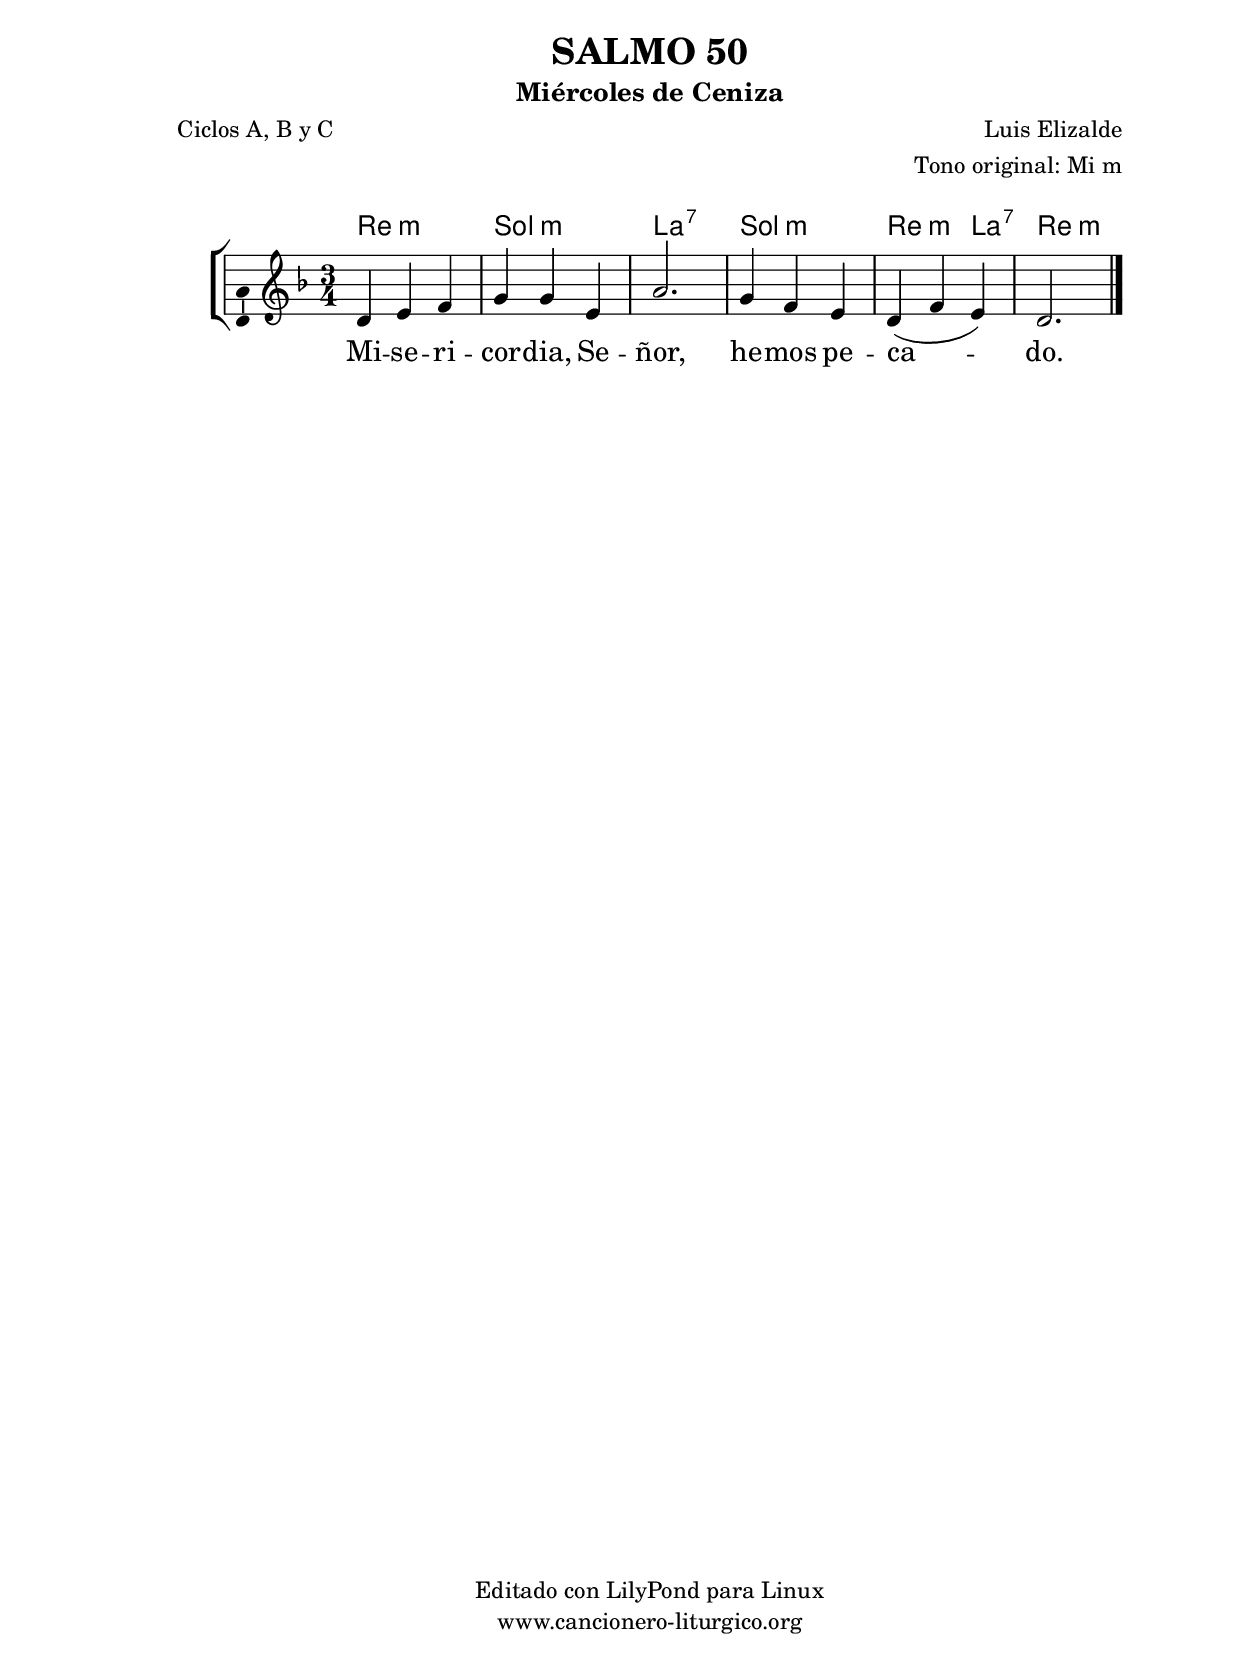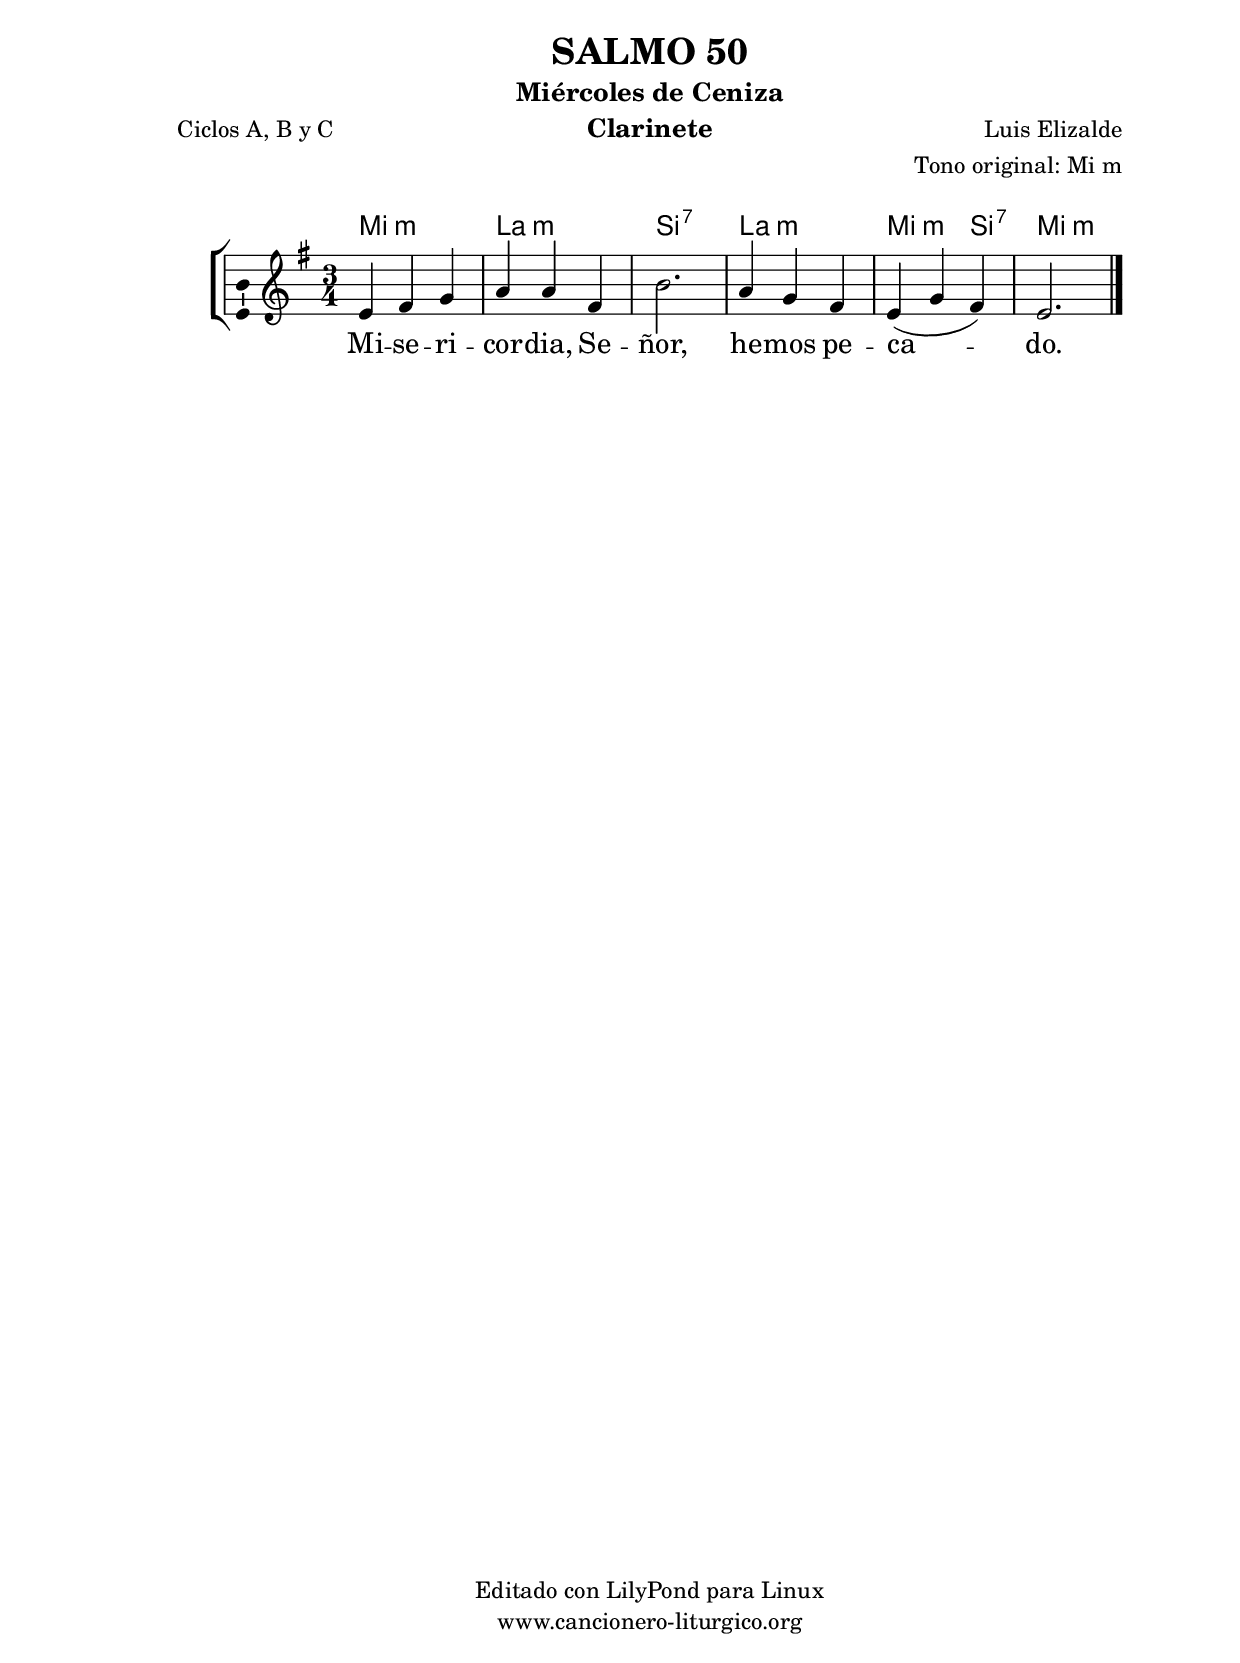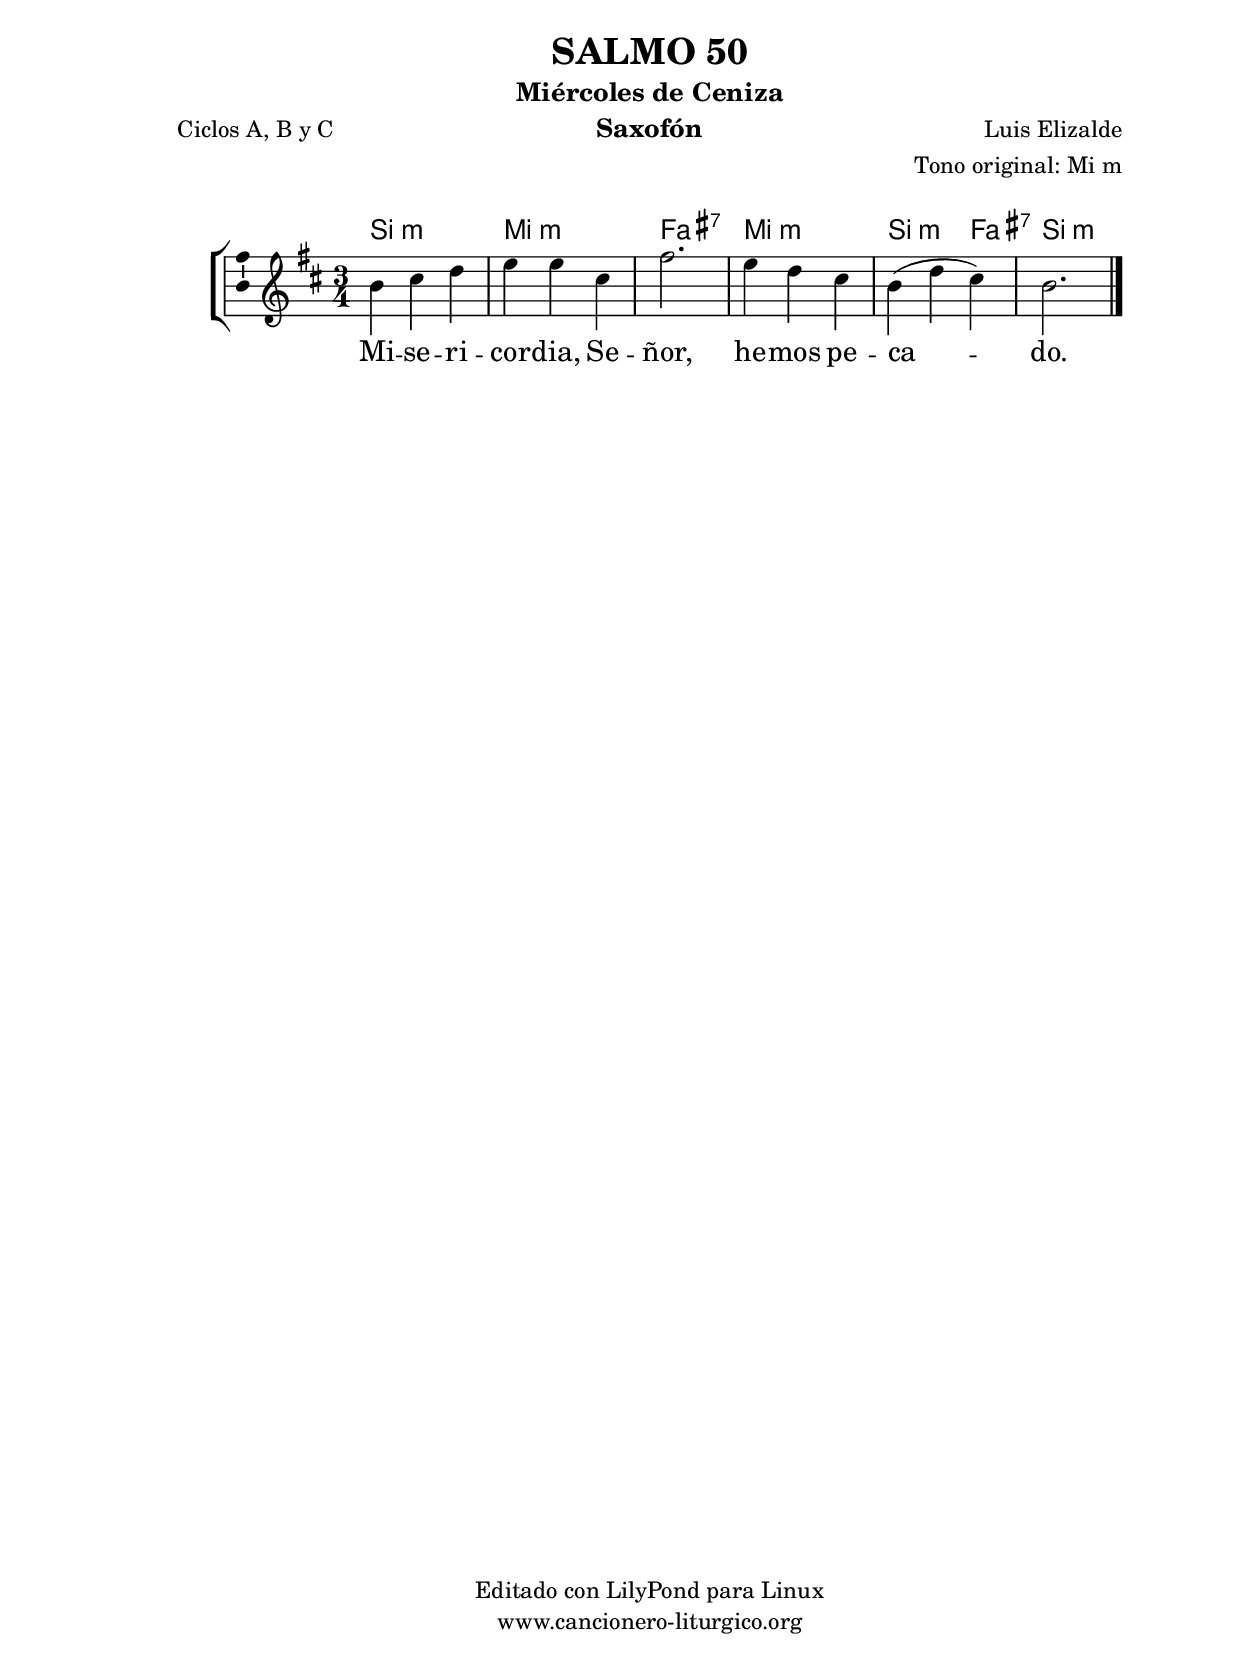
%
%para convertir .midi en .wav:
%timidity filename.midi -Ow -o finename.wav
%
%
%Para convertir de .wav a .mp3:
%lame -h -m j filename.wav
%
%
%para escuchar el midi:
%timidity nombrefichero.midi
%


%versión de lilypond para la que se ha escrito esta partitura:
\version "2.16.0"

	%Tamaño papel
	#(set-default-paper-size "a4")
	%Tamaño partitura
	#(set-global-staff-size 20)
	%No responde al pulsar sobre una nota
	#(ly:set-option 'point-and-click #f)

%parámetros del encabezamiento:
\header {
	title = "SALMO 50"
	subtitle = "Miércoles de Ceniza"
	composer = "Luis Elizalde"
	poet = "Ciclos A, B y C"
	meter = ""
	arranger = "Tono original: Mi m"
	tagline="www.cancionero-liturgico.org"
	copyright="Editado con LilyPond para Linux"
	}

%parámetros asociados al papel:
\paper  {
	oddHeaderMarkup = \markup {\fill-line { \on-the-fly #not-first-page \fromproperty #'header:title \on-the-fly #not-first-page \fromproperty #'header:composer }}
	evenHeaderMarkup = \markup {\fill-line { \fromproperty #'header:composer \fromproperty #'header:title }}
	#(set-paper-size "a4")
	print-page-number = ##f
	first-page-number = 1
	print-first-page-number = ##f
%	head-separation = 3.0 \cm
	top-margin = 2.0 \cm
	bottom-margin = 0.5\cm
%%%	bottom-margin = -1.0\cm
	left-margin = 3.0 \cm
	line-width = 16.0 \cm 
	indent = 8\mm
	interscoreline = 2.\mm
	between-system-space = 15\mm
%	para que las partituras no llenen la hoja:
	ragged-bottom = ##t
%	idem para la última hoja:
	ragged-last-bottom = ##f
%	para que las partituras llenen el ancho del papel:
	ragged-last = ##f
	after-title-space = 2.5 \cm
%page-count=1
%system-count=1

	%Flexible Vertical Spacing
%	markup-markup-spacing =
%	#'((basic-distance . 15) (minimum-distance . 15) (padding . 3))
	markup-system-spacing =
	#'((basic-distance . 15) (minimum-distance . 15) (padding . 3))
	system-system-spacing =
	#'((basic-distance . 15) (minimum-distance . 15) (padding . 3))
	score-system-spacing =
	#'((basic-distance . 15) (minimum-distance . 15) (padding . 5))
%	top-system-spacing = % header
%	#'((basic-distance . 8) (minimum-distance . 0) (padding . 3))
%	top-markup-spacing =
%	#'((basic-distance . 20) (minimum-distance . 20) (padding . 3))
	last-bottom-spacing = % footer
	#'((basic-distance . 5) (minimum-distance . 5) (padding . 3))
%	score-markup-spacing =
%	#'((basic-distance . 16) (minimum-distance . 13) (padding . 3))

	}


%parámetros que afectan a toda la partitura:
global =  {
	%clave de sol (G):
	\clef G
	%armadura:
	\transpose e d
	\key e \minor
	\tempo 4=120
	\set Score.tempoHideNote = ##t
	}


acordes = {
	\italianChords
	\chordmode {
	\transpose e d
{

e2.:m a:m b:7 a:m e2:m b4:7 e2.:m

	}
	}
}

melodia = 
	\transpose e d
{
	\relative c'{
	\time 3/4

e4 fis g
a4 a fis
b2.
a4 g fis
e (g fis)
e2.

	\bar "|."
	}
	}


texto = \lyricmode {
Mi -- se -- ri -- cor -- dia, Se -- ñor,
he -- mos pe -- ca -- do.
	}


acordesStaff = \context ChordNames = acordesStaff <<
	\set chordChanges = ##t
	\acordes
	>>


vozStaff = \context Voice = vozStaff
\with {\consists "Ambitus_engraver"}
<<
%	\set Staff.instrumentName = ""
%	\set Staff.shortInstrumentName = ""
%	\set Staff.midiInstrument = #"clarinet"
%	\set Staff.midiInstrument = #"cello"
%	\set Staff.midiInstrument = #"flute"
	\set Staff.midiInstrument = #"electric guitar (jazz)"
%	\set Staff.midiInstrument = #"english horn"
%	\set Staff.midiInstrument = #"violin"
%	\set Staff.midiInstrument = #"glockenspiel"
	\set Staff.midiMinimumVolume = #0.7
	\set Staff.midiMaximumVolume = #0.9
	\global
	\melodia
	>>


textoStaff = \context Lyrics = textoStaff <<
	\lyricsto vozStaff \texto
	>>

\book {
	\score {
		\context ChoirStaff {
			\override StaffGroup.SystemStartBracket #'collapse-height = #1
			\override Score.SystemStartBar #'collapse-height = #1
			<<
			\acordesStaff
			\vozStaff
			\textoStaff
			>>
			}
		\layout {
	    		\context {
				\Lyrics
				\override LyricText #'font-size = #2
				}
	   		 \context {
				\Score
				%fontSize = #3
				\override StaffSymbol #'staff-space = #(magstep +3)
				%\override Beam #'thickness = #0.55
				%\override SpacingSpanner #'spacing-increment = #1.0
				%\override Slur #'height-limit = #1.5
				}
			}
		}
	\score {
		\unfoldRepeats
		\context ChoirStaff {
			<<
			\acordesStaff
			\vozStaff
			>>
			}
		\midi {
	  		\context {
	  			\Score
				tempoWholesPerMinute = #(ly:make-moment 70 4)
				}
			}
		}
	}

%Partitura para clarinete
#(define output-suffix "C")
\book {
	\header{
		instrument = "Clarinete"
		}
	\score {
		\context ChoirStaff {
			\override StaffGroup.SystemStartBracket #'collapse-height = #1
			\override Score.SystemStartBar #'collapse-height = #1
\transpose c d
			<<
			\acordesStaff
			\vozStaff
			\textoStaff
			>>
			}
		\layout {
	    		\context {
				\Lyrics
				\override LyricText #'font-size = #2
				}
	   		 \context {
				\Score
				%fontSize = #3
				\override StaffSymbol #'staff-space = #(magstep +3)
				%\override Beam #'thickness = #0.55
				%\override SpacingSpanner #'spacing-increment = #1.0
				%\override Slur #'height-limit = #1.5
				}
			}
		}
	}

%Partitura para saxofón
#(define output-suffix "S")
\book {
	\header{
		instrument = "Saxofón"
		}
	\score {
		\context ChoirStaff {
			\override StaffGroup.SystemStartBracket #'collapse-height = #1
			\override Score.SystemStartBar #'collapse-height = #1
\transpose c a
			<<
			\acordesStaff
			\vozStaff
			\textoStaff
			>>
			}
		\layout {
	    		\context {
				\Lyrics
				\override LyricText #'font-size = #2
				}
	   		 \context {
				\Score
				%fontSize = #3
				\override StaffSymbol #'staff-space = #(magstep +3)
				%\override Beam #'thickness = #0.55
				%\override SpacingSpanner #'spacing-increment = #1.0
				%\override Slur #'height-limit = #1.5
				}
			}
		}
	}

